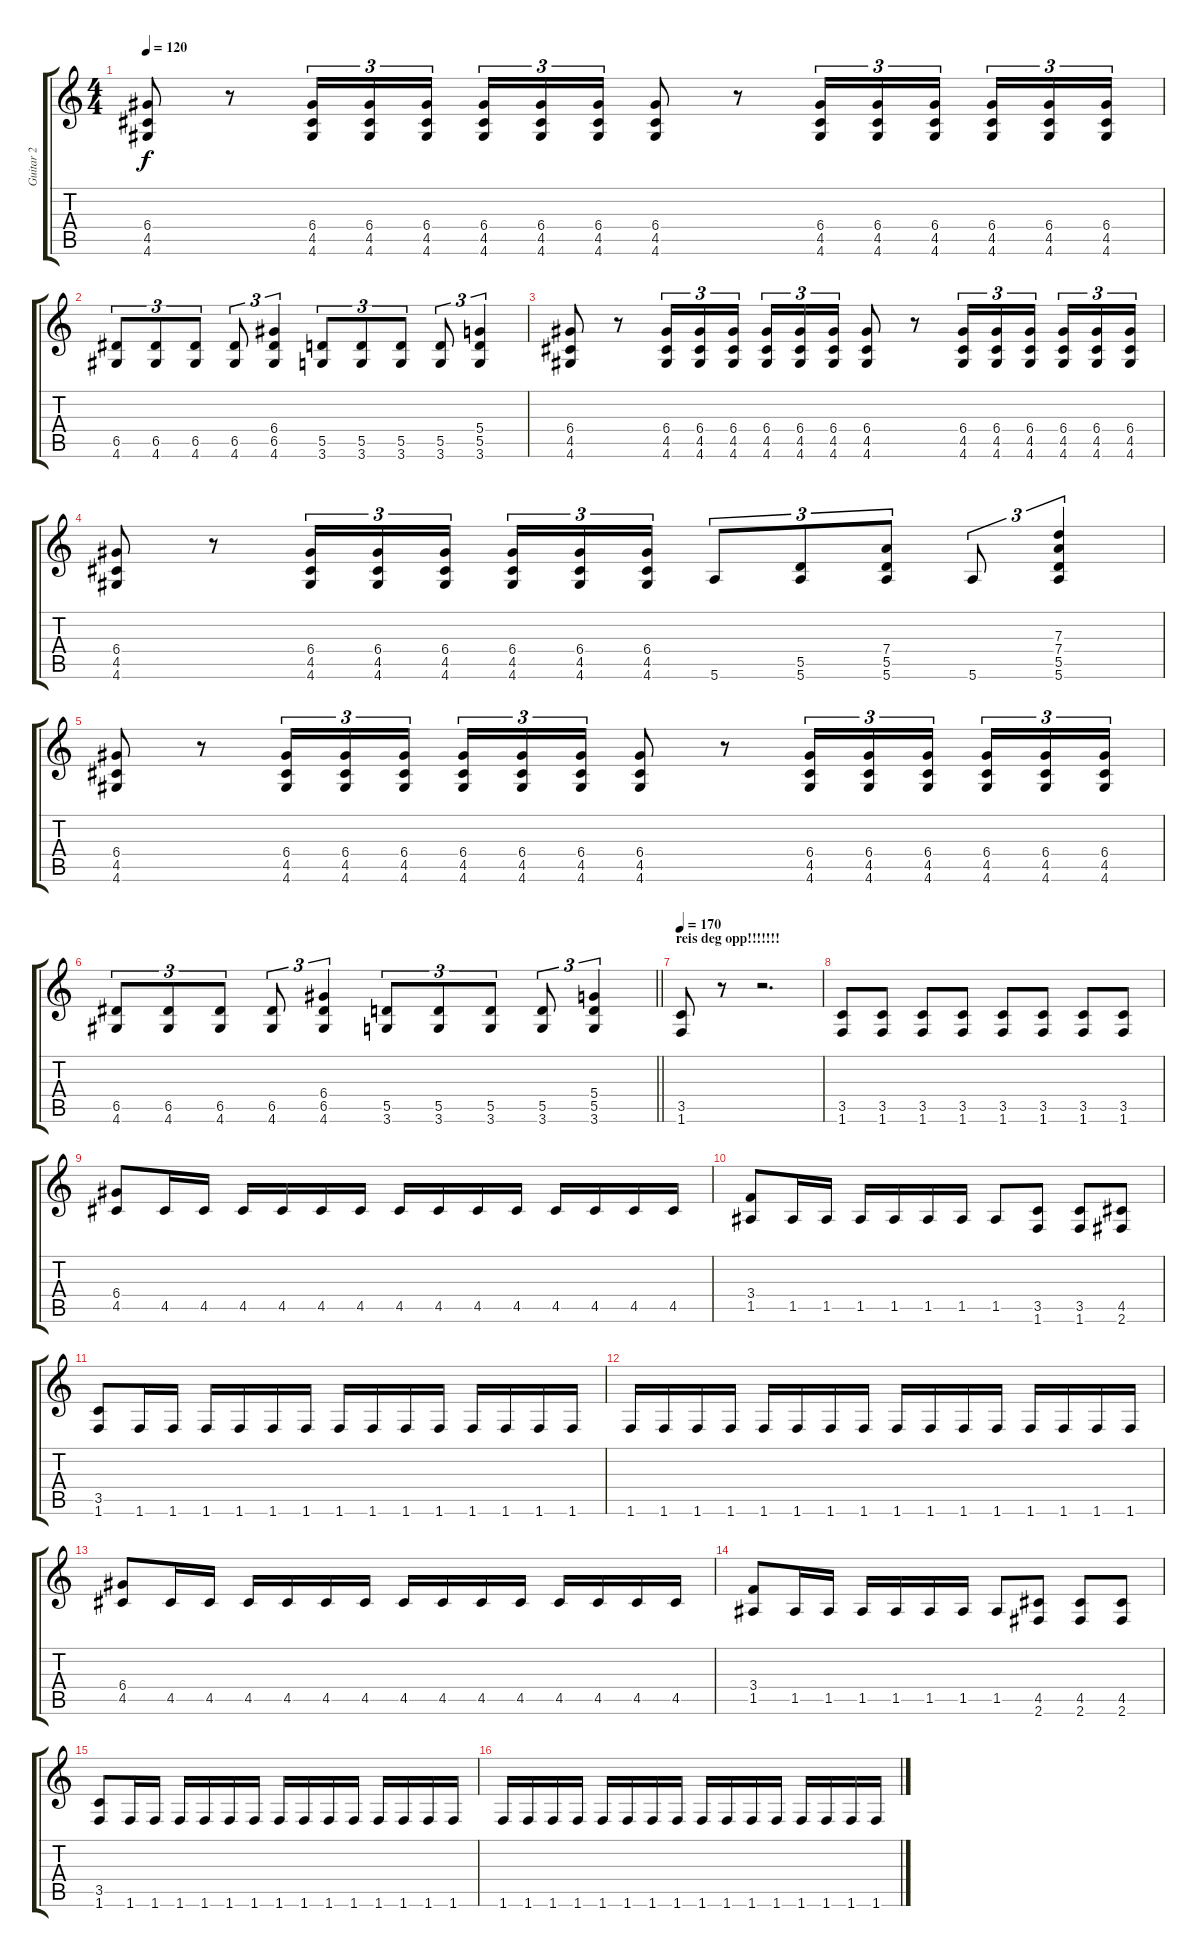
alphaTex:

\track ("Guitar 2" "Guitar 2") {instrument distortionguitar}
\staff {score tabs}
\tuning (E4 B3 G3 D3 A2 E2) {hide}
\ts (4 4)
\tempo 120
\clef g2
\ks c
(6.4 4.5 4.6).8{dy f} r.8 (6.4 4.5 4.6).16{tu (3 2)} (6.4 4.5 4.6).16{tu (3 2)} (6.4 4.5 4.6).16{tu (3 2) beam splitsecondary} (6.4 4.5 4.6).16{tu (3 2)} (6.4 4.5 4.6).16{tu (3 2)} (6.4 4.5 4.6).16{tu (3 2)} (6.4 4.5 4.6).8 r.8 (6.4 4.5 4.6).16{tu (3 2)} (6.4 4.5 4.6).16{tu (3 2)} (6.4 4.5 4.6).16{tu (3 2) beam splitsecondary} (6.4 4.5 4.6).16{tu (3 2)} (6.4 4.5 4.6).16{tu (3 2)} (6.4 4.5 4.6).16{tu (3 2)} |
(6.5 4.6).8{tu (3 2)} (6.5 4.6).8{tu (3 2)} (6.5 4.6).8{tu (3 2)} (6.5 4.6).8{tu (3 2)} (6.4 6.5 4.6).4{tu (3 2)} (5.5 3.6).8{tu (3 2)} (5.5 3.6).8{tu (3 2)} (5.5 3.6).8{tu (3 2)} (5.5 3.6).8{tu (3 2)} (5.4 5.5 3.6).4{tu (3 2)} |
(6.4 4.5 4.6).8 r.8 (6.4 4.5 4.6).16{tu (3 2)} (6.4 4.5 4.6).16{tu (3 2)} (6.4 4.5 4.6).16{tu (3 2) beam splitsecondary} (6.4 4.5 4.6).16{tu (3 2)} (6.4 4.5 4.6).16{tu (3 2)} (6.4 4.5 4.6).16{tu (3 2)} (6.4 4.5 4.6).8 r.8 (6.4 4.5 4.6).16{tu (3 2)} (6.4 4.5 4.6).16{tu (3 2)} (6.4 4.5 4.6).16{tu (3 2) beam splitsecondary} (6.4 4.5 4.6).16{tu (3 2)} (6.4 4.5 4.6).16{tu (3 2)} (6.4 4.5 4.6).16{tu (3 2)} |
(6.4 4.5 4.6).8 r.8 (6.4 4.5 4.6).16{tu (3 2)} (6.4 4.5 4.6).16{tu (3 2)} (6.4 4.5 4.6).16{tu (3 2) beam splitsecondary} (6.4 4.5 4.6).16{tu (3 2)} (6.4 4.5 4.6).16{tu (3 2)} (6.4 4.5 4.6).16{tu (3 2)} 5.6.8{tu (3 2)} (5.5 5.6).8{tu (3 2)} (7.4 5.5 5.6).8{tu (3 2)} 5.6.8{tu (3 2)} (7.3 7.4 5.5 5.6).4{tu (3 2)} |
(6.4 4.5 4.6).8 r.8 (6.4 4.5 4.6).16{tu (3 2)} (6.4 4.5 4.6).16{tu (3 2)} (6.4 4.5 4.6).16{tu (3 2) beam splitsecondary} (6.4 4.5 4.6).16{tu (3 2)} (6.4 4.5 4.6).16{tu (3 2)} (6.4 4.5 4.6).16{tu (3 2)} (6.4 4.5 4.6).8 r.8 (6.4 4.5 4.6).16{tu (3 2)} (6.4 4.5 4.6).16{tu (3 2)} (6.4 4.5 4.6).16{tu (3 2) beam splitsecondary} (6.4 4.5 4.6).16{tu (3 2)} (6.4 4.5 4.6).16{tu (3 2)} (6.4 4.5 4.6).16{tu (3 2)} |
\barLineRight lightlight
(6.5 4.6).8{tu (3 2)} (6.5 4.6).8{tu (3 2)} (6.5 4.6).8{tu (3 2)} (6.5 4.6).8{tu (3 2)} (6.4 6.5 4.6).4{tu (3 2)} (5.5 3.6).8{tu (3 2)} (5.5 3.6).8{tu (3 2)} (5.5 3.6).8{tu (3 2)} (5.5 3.6).8{tu (3 2)} (5.4 5.5 3.6).4{tu (3 2)} |
\section ("" "reis deg opp!!!!!!!")
\tempo 170
(3.5 1.6).8 r.8 r.2{d} |
(3.5 1.6).8 (3.5 1.6).8 (3.5 1.6).8 (3.5 1.6).8 (3.5 1.6).8 (3.5 1.6).8 (3.5 1.6).8 (3.5 1.6).8 |
(6.4 4.5).8 4.5.16 4.5.16 4.5.16 4.5.16 4.5.16 4.5.16 4.5.16 4.5.16 4.5.16 4.5.16 4.5.16 4.5.16 4.5.16 4.5.16 |
(3.4 1.5).8 1.5.16 1.5.16 1.5.16 1.5.16 1.5.16 1.5.16 1.5.8 (3.5 1.6).8 (3.5 1.6).8 (4.5 2.6).8 |
(3.5 1.6).8 1.6.16 1.6.16 1.6.16 1.6.16 1.6.16 1.6.16 1.6.16 1.6.16 1.6.16 1.6.16 1.6.16 1.6.16 1.6.16 1.6.16 |
1.6.16 1.6.16 1.6.16 1.6.16 1.6.16 1.6.16 1.6.16 1.6.16 1.6.16 1.6.16 1.6.16 1.6.16 1.6.16 1.6.16 1.6.16 1.6.16 |
(6.4 4.5).8 4.5.16 4.5.16 4.5.16 4.5.16 4.5.16 4.5.16 4.5.16 4.5.16 4.5.16 4.5.16 4.5.16 4.5.16 4.5.16 4.5.16 |
(3.4 1.5).8 1.5.16 1.5.16 1.5.16 1.5.16 1.5.16 1.5.16 1.5.8 (4.5 2.6).8 (4.5 2.6).8 (4.5 2.6).8 |
(3.5 1.6).8 1.6.16 1.6.16 1.6.16 1.6.16 1.6.16 1.6.16 1.6.16 1.6.16 1.6.16 1.6.16 1.6.16 1.6.16 1.6.16 1.6.16 |
1.6.16 1.6.16 1.6.16 1.6.16 1.6.16 1.6.16 1.6.16 1.6.16 1.6.16 1.6.16 1.6.16 1.6.16 1.6.16 1.6.16 1.6.16 1.6.16
